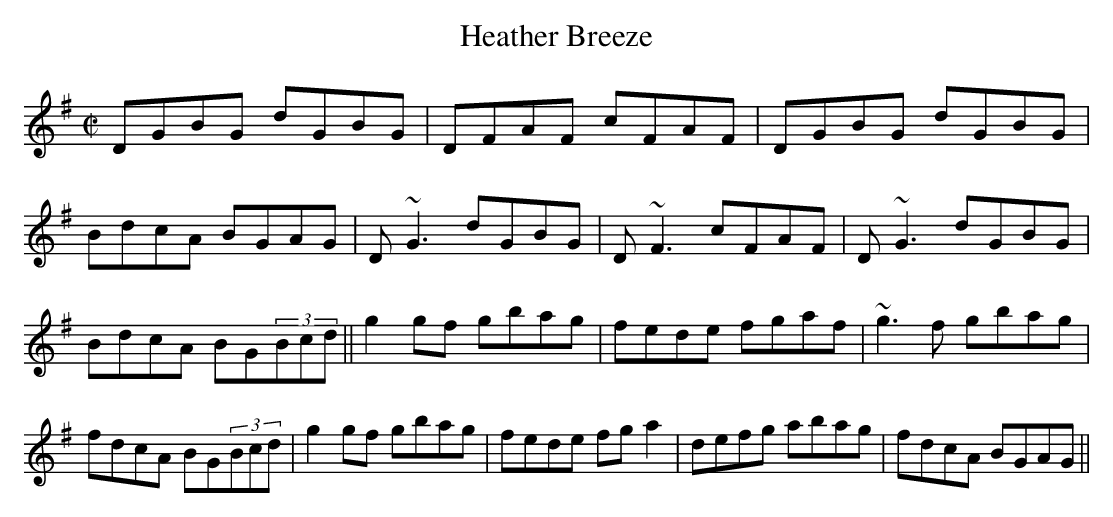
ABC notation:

X:1
T:Heather Breeze
M:C|
K:G
DGBG dGBG|DFAF cFAF|DGBG dGBG|BdcA BGAG|\
D~G3 dGBG|D~F3 cFAF|D~G3 dGBG|BdcA BG(3Bcd||\
g2gf gbag|fede fgaf|~g3f gbag|fdcA BG(3Bcd|\
g2gf gbag|fede fga2|defg abag|fdcA BGAG||
